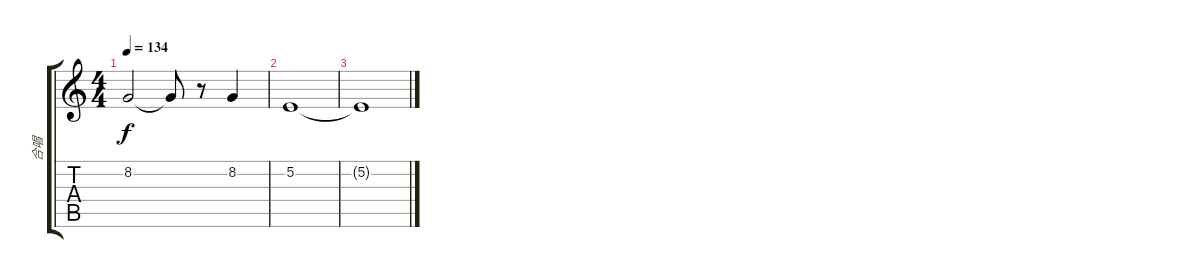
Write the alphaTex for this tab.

\track ("合唱" "合唱") {instrument choiraahs}
\staff {score tabs}
\tuning (E4 B3 G3 D3 A2 E2) {hide}
\ts (4 4)
\tempo 134
\clef g2
\ks c
8.2{t}.2{dy f} 8.2{t}.8 r.8 8.2.4 |
5.2.1 |
5.2{t}.1
